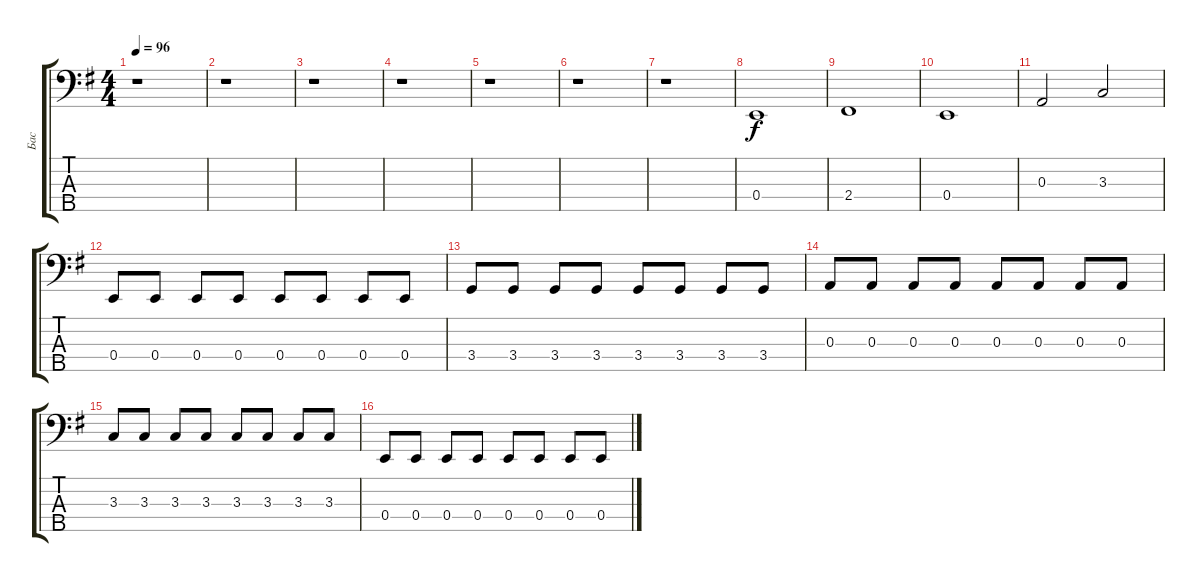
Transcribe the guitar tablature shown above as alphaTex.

\track ("Бас" "Бас") {instrument electricbassfinger}
\staff {score tabs}
\tuning (G2 D2 A1 E1 B0) {hide}
\ts (4 4)
\tempo 96
\clef f4
\ks eminor
r.1{dy f} |
r.1 |
r.1 |
r.1 |
r.1 |
r.1 |
r.1 |
0.4.1 |
2.4.1 |
0.4.1 |
0.3.2 3.3.2 |
0.4.8 0.4.8 0.4.8 0.4.8 0.4.8 0.4.8 0.4.8 0.4.8 |
3.4.8 3.4.8 3.4.8 3.4.8 3.4.8 3.4.8 3.4.8 3.4.8 |
0.3.8 0.3.8 0.3.8 0.3.8 0.3.8 0.3.8 0.3.8 0.3.8 |
3.3.8 3.3.8 3.3.8 3.3.8 3.3.8 3.3.8 3.3.8 3.3.8 |
0.4.8 0.4.8 0.4.8 0.4.8 0.4.8 0.4.8 0.4.8 0.4.8
